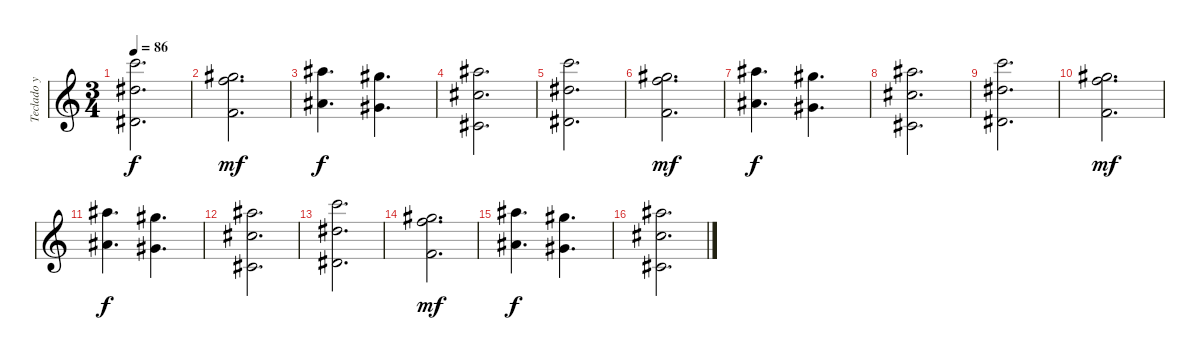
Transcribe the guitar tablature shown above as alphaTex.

\track ("Teclado y Cuerdas" "Teclado y ") {instrument electricpiano1}
\staff {score}
\tuning (E5 B4 G4 D4 A3 E3) {hide}
\ts (3 4)
\tempo 86
\clef g2
\ks c
(8.1 8.3 6.5).2{d dy f} |
(9.2 10.3 8.5).2{d dy mf} |
(6.1 8.4).4{d dy f} (4.1 6.4).4{d} |
(6.1 6.3 4.5).2{d} |
(8.1 8.3 6.5).2{d} |
(9.2 10.3 8.5).2{d dy mf} |
(6.1 8.4).4{d dy f} (4.1 6.4).4{d} |
(6.1 6.3 4.5).2{d} |
(8.1 8.3 6.5).2{d} |
(9.2 10.3 8.5).2{d dy mf} |
(6.1 8.4).4{d dy f} (4.1 6.4).4{d} |
(6.1 6.3 4.5).2{d} |
(8.1 8.3 6.5).2{d} |
(9.2 10.3 8.5).2{d dy mf} |
(6.1 8.4).4{d dy f} (4.1 6.4).4{d} |
(6.1 6.3 4.5).2{d}
